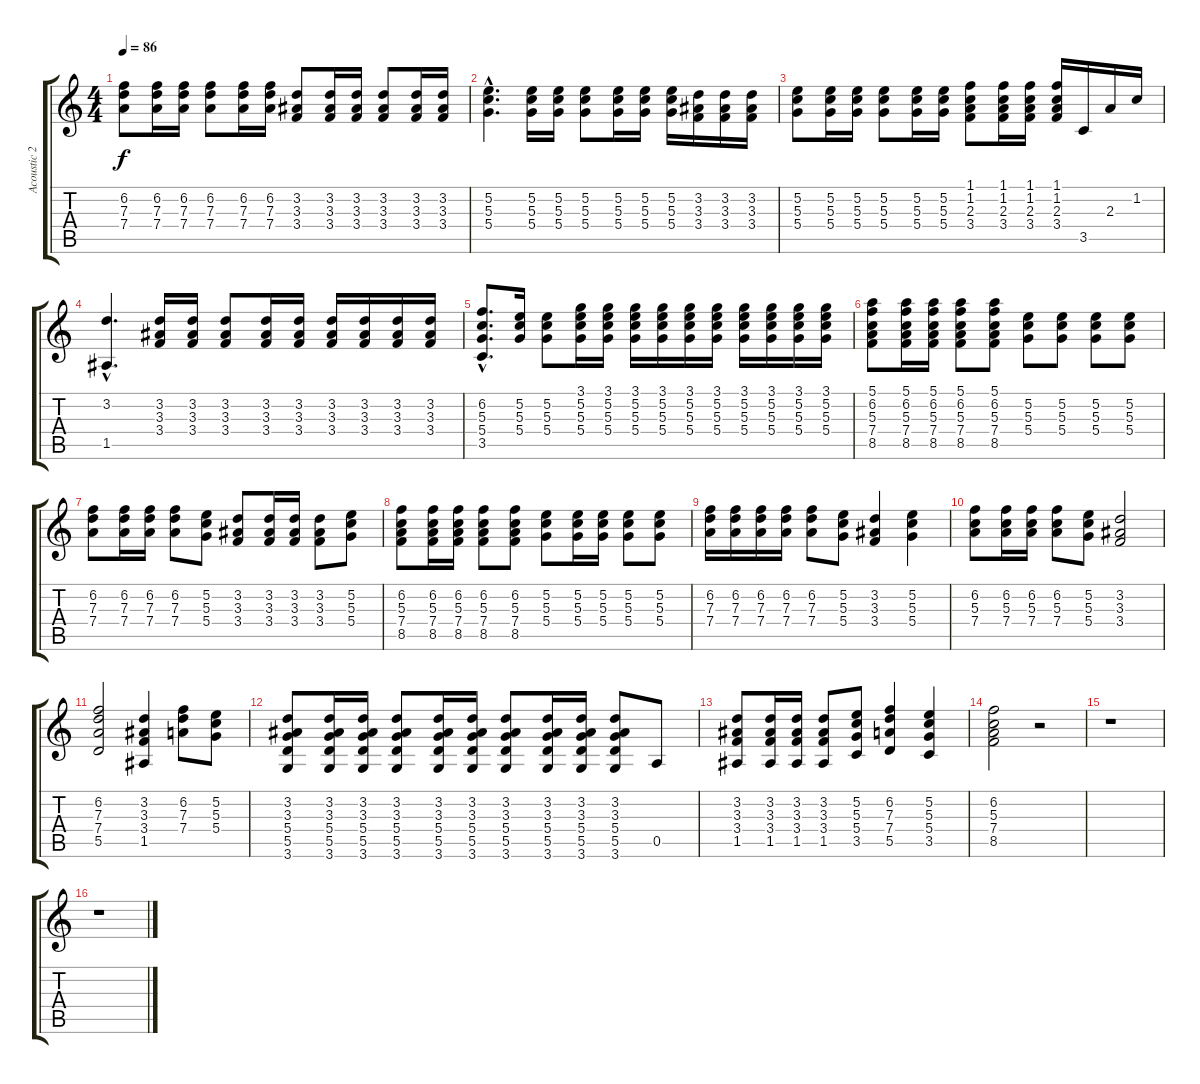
\track ("Acoustic 2" "Acoustic 2") {instrument acousticguitarsteel}
\staff {score tabs}
\tuning (E4 B3 G3 D3 A2 E2) {hide}
\ts (4 4)
\tempo 86
\clef g2
\ks c
(6.2 7.3 7.4).8{dy f} (6.2 7.3 7.4).16 (6.2 7.3 7.4).16 (6.2 7.3 7.4).8 (6.2 7.3 7.4).16 (6.2 7.3 7.4).16 (3.2 3.3 3.4).8 (3.2 3.3 3.4).16 (3.2 3.3 3.4).16 (3.2 3.3 3.4).8 (3.2 3.3 3.4).16 (3.2 3.3 3.4).16 |
(5.2{hac} 5.3{hac} 5.4{hac}).4{d} (5.2 5.3 5.4).16 (5.2 5.3 5.4).16 (5.2 5.3 5.4).8 (5.2 5.3 5.4).16 (5.2 5.3 5.4).16 (5.2 5.3 5.4).16 (3.2 3.3 3.4).16 (3.2 3.3 3.4).16 (3.2 3.3 3.4).16 |
(5.2 5.3 5.4).8 (5.2 5.3 5.4).16 (5.2 5.3 5.4).16 (5.2 5.3 5.4).8 (5.2 5.3 5.4).16 (5.2 5.3 5.4).16 (1.1 1.2 2.3 3.4).8 (1.1 1.2 2.3 3.4).16 (1.1 1.2 2.3 3.4).16 (1.1 1.2 2.3 3.4).16 3.5.16 2.3.16 1.2.16 |
(3.2{hac} 1.5{hac}).4{d} (3.2 3.3 3.4).16 (3.2 3.3 3.4).16 (3.2 3.3 3.4).8 (3.2 3.3 3.4).16 (3.2 3.3 3.4).16 (3.2 3.3 3.4).16 (3.2 3.3 3.4).16 (3.2 3.3 3.4).16 (3.2 3.3 3.4).16 |
(6.2{hac} 5.3{hac} 5.4{hac} 3.5{hac}).8{d} (5.2 5.3 5.4).16 (5.2 5.3 5.4).8 (3.1 5.2 5.3 5.4).16 (3.1 5.2 5.3 5.4).16 (3.1 5.2 5.3 5.4).16 (3.1 5.2 5.3 5.4).16 (3.1 5.2 5.3 5.4).16 (3.1 5.2 5.3 5.4).16 (3.1 5.2 5.3 5.4).16 (3.1 5.2 5.3 5.4).16 (3.1 5.2 5.3 5.4).16 (3.1 5.2 5.3 5.4).16 |
(5.1 6.2 5.3 7.4 8.5).8 (5.1 6.2 5.3 7.4 8.5).16 (5.1 6.2 5.3 7.4 8.5).16 (5.1 6.2 5.3 7.4 8.5).8 (5.1 6.2 5.3 7.4 8.5).8 (5.2 5.3 5.4).8 (5.2 5.3 5.4).8 (5.2 5.3 5.4).8 (5.2 5.3 5.4).8 |
(6.2 7.3 7.4).8 (6.2 7.3 7.4).16 (6.2 7.3 7.4).16 (6.2 7.3 7.4).8 (5.2 5.3 5.4).8 (3.2 3.3 3.4).8 (3.2 3.3 3.4).16 (3.2 3.3 3.4).16 (3.2 3.3 3.4).8 (5.2 5.3 5.4).8 |
(6.2 5.3 7.4 8.5).8 (6.2 5.3 7.4 8.5).16 (6.2 5.3 7.4 8.5).16 (6.2 5.3 7.4 8.5).8 (6.2 5.3 7.4 8.5).8 (5.2 5.3 5.4).8 (5.2 5.3 5.4).16 (5.2 5.3 5.4).16 (5.2 5.3 5.4).8 (5.2 5.3 5.4).8 |
(6.2 7.3 7.4).16 (6.2 7.3 7.4).16 (6.2 7.3 7.4).16 (6.2 7.3 7.4).16 (6.2 7.3 7.4).8 (5.2 5.3 5.4).8 (3.2 3.3 3.4).4 (5.2 5.3 5.4).4 |
(6.2 5.3 7.4).8 (6.2 5.3 7.4).16 (6.2 5.3 7.4).16 (6.2 5.3 7.4).8 (5.2 5.3 5.4).8 (3.2 3.3 3.4).2 |
(6.2 7.3 7.4 5.5).2 (3.2 3.3 3.4 1.5).4 (6.2 7.3 7.4).8 (5.2 5.3 5.4).8 |
(3.2 3.3 5.4 5.5 3.6).8 (3.2 3.3 5.4 5.5 3.6).16 (3.2 3.3 5.4 5.5 3.6).16 (3.2 3.3 5.4 5.5 3.6).8 (3.2 3.3 5.4 5.5 3.6).16 (3.2 3.3 5.4 5.5 3.6).16 (3.2 3.3 5.4 5.5 3.6).8 (3.2 3.3 5.4 5.5 3.6).16 (3.2 3.3 5.4 5.5 3.6).16 (3.2 3.3 5.4 5.5 3.6).8 0.5.8 |
(3.2 3.3 3.4 1.5).8 (3.2 3.3 3.4 1.5).16 (3.2 3.3 3.4 1.5).16 (3.2 3.3 3.4 1.5).8 (5.2 5.3 5.4 3.5).8 (6.2 7.3 7.4 5.5).4 (5.2 5.3 5.4 3.5).4 |
(6.2 5.3 7.4 8.5).2 r.2 |
r.1 |
r.1
